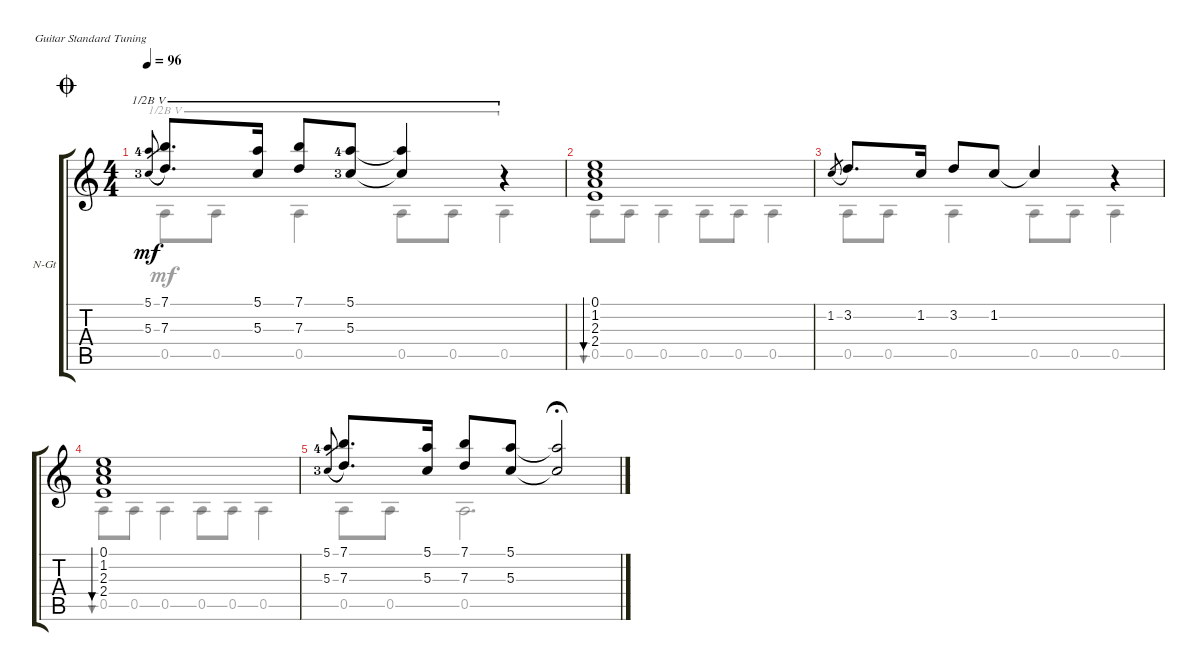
\defaultSystemsLayout 4
\bracketExtendMode groupsimilarinstruments
\firstSystemTrackNameOrientation horizontal
\otherSystemsTrackNameOrientation horizontal
\track ("Nylon Guitar" "N-Gt") {instrument acousticguitarnylon}
\staff {score tabs}
\tuning (E4 B3 G3 D3 A2 E2)
\voice
\ts (4 4)
\jump coda
\tempo 96
\clef g2
\ks c
(5.1{lf 5} 5.3{lf 4}).8{gr dy mf legatoorigin barre (5 half)} (7.1 7.3).8{d barre (5 half)} (5.1 5.3).16{barre (5 half)} (7.1 7.3).8{barre (5 half)} (5.1{lf 5} 5.3{lf 4}).8{barre (5 half)} (5.1{t} 5.3{t}).4{barre (5 half)} r.4{barre (5 half)} |
(0.1 1.2 2.3 2.4).1{bu 30} |
1.2.8{gr legatoorigin} 3.2.8{d} 1.2.16 3.2.8 1.2.8 1.2{t}.4 r.4 |
(0.1 1.2 2.3 2.4).1{bu 30} |
(5.1{lf 5} 5.3{lf 4}).8{gr legatoorigin} (7.1 7.3).8{d} (5.1 5.3).16 (7.1 7.3).8 (5.1 5.3).8 (5.1{t} 5.3{t}).2{fermata (medium 0.5)}
\voice
\clef g2
\ottava regular
\simile none
\ks c
0.5.8{dy mf barre (5 half)} 0.5.8{barre (5 half)} 0.5.4{barre (5 half)} 0.5.8{barre (5 half)} 0.5.8{barre (5 half) beam merge} 0.5.4{barre (5 half)} |
0.5.8{bu 30} 0.5.8 0.5.4 0.5.8 0.5.8 0.5.4 |
0.5.8 0.5.8 0.5.4 0.5.8 0.5.8 0.5.4 |
0.5.8{bu 30} 0.5.8 0.5.4 0.5.8 0.5.8 0.5.4 |
0.5.8 0.5.8 0.5.2{d}
